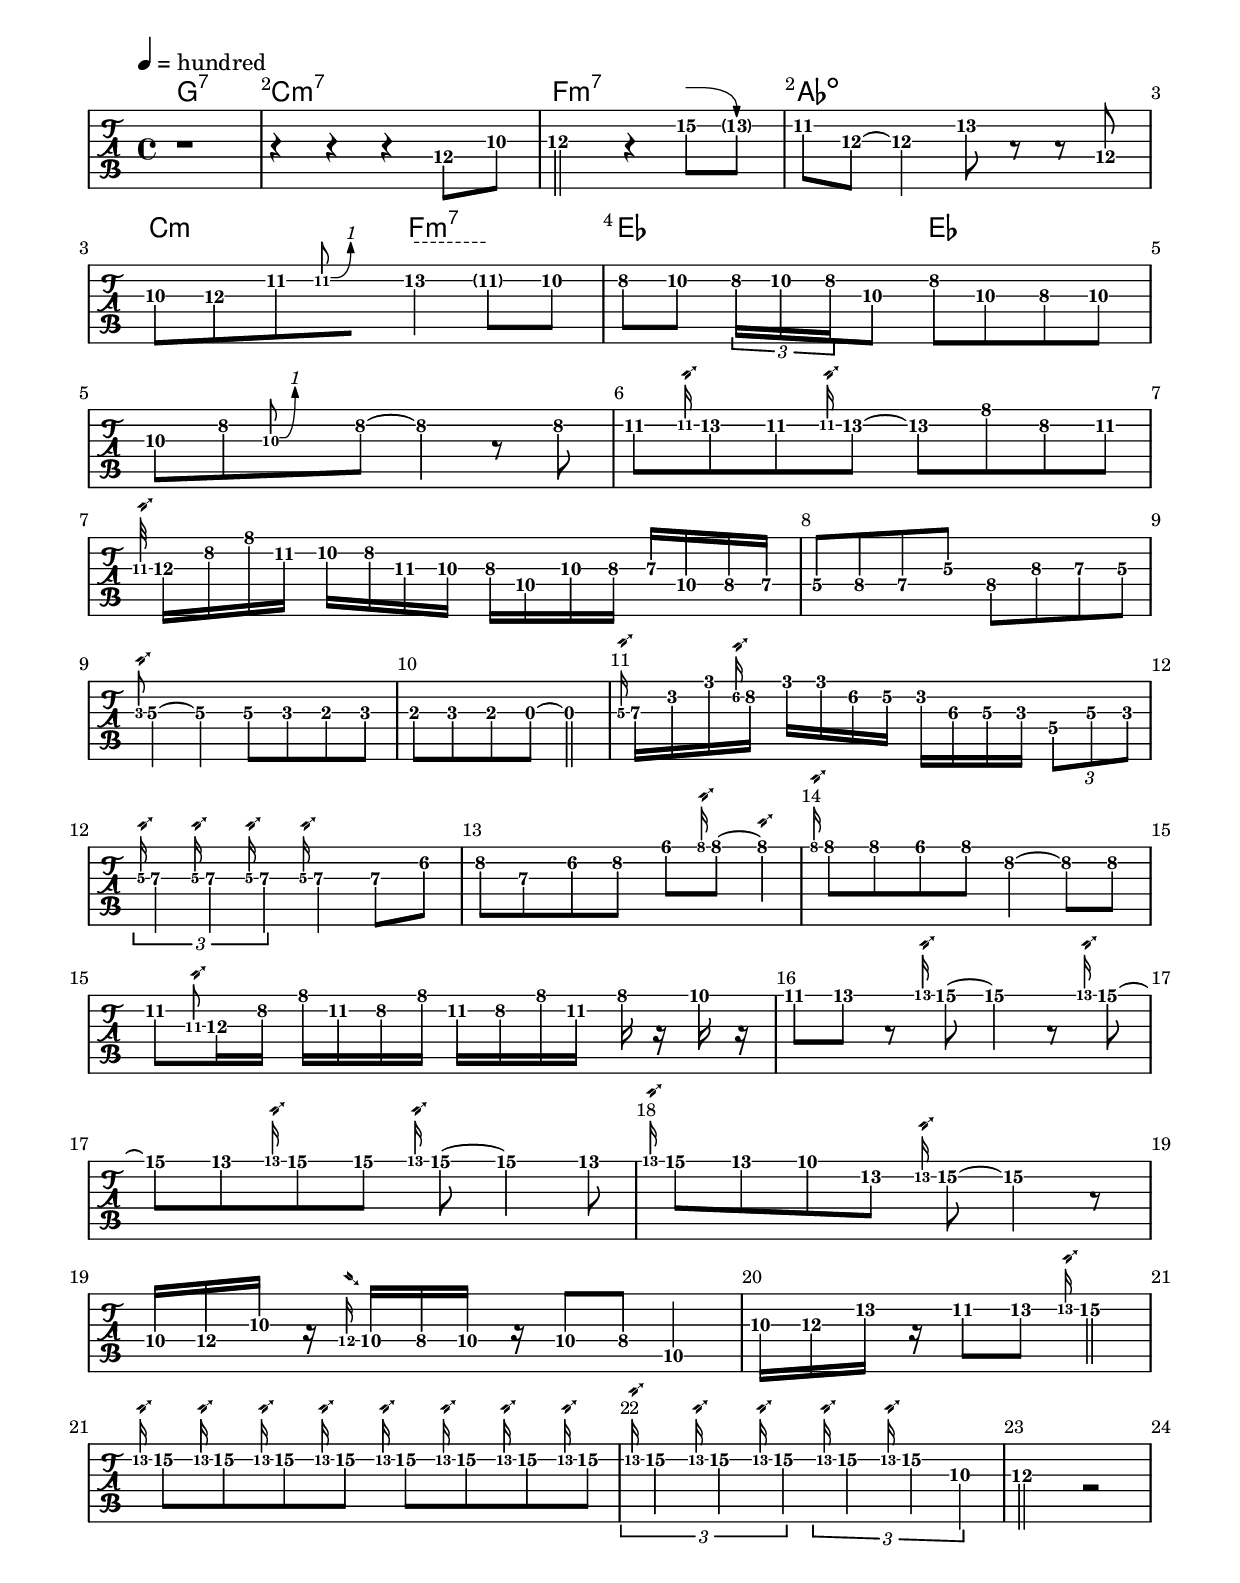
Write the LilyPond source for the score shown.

\version "2.23.1"
\include "macros.ly"
song_tempo = 100

% Bb
ma = {

}

mg = {
    <g,\6 d\5 g\4>8
    <g,\6 d\5 g\4>8
    <g,\6 d\5 g\4>8
    r8
    <g,\6 d\5 g\4>8
    <g,\6 d\5 g\4>8
    <g,\6 d\5 g\4>8
    r8
}
mc = {
    <c\5 g\4 c'\3>8
    <c\5 g\4 c'\3>8
    <c\5 g\4 c'\3>8
    r8

    <c\5 g\4 c'\3>8
    <c\5 g\4 c'\3>8
    <c\5 g\4 c'\3>8
    r8
}
mf = {
    <f,\6 c\5 f\4>8
    <f,\6 c\5 f\4>8
    <f,\6 c\5 f\4>8
    r8
    <f,\6 c\5 f\4>8
    <f,\6 c\5 f\4>8
    <f,\6 c\5 f\4>8
    r8
}

lignea = {
    \mg | \mg | \mc | \mg |
}

ligneb = {
    \mc | \mc | \mf | \mf |
}



rhythm = {
% une mesure pour la levée
r1 |
\mg
\lignea
\lignea
\lignea
\lignea
\ligneb
}


song_chords = \chordmode {
g1:7 | c1:m7 | f1:m7 | aes:dim |
c2:m f2:m7 | ees2 ees2 |


}


lead = {
  \absolute  {
    \override Score.SpacingSpanner.shortest-duration-space = #4.0


    % les numeros de mesure ici commencent

    %
    r1
    |
    % ( levée )
    r4 r4 r4 d'8\4 f'8\3
    |


    \set Score.currentBarNumber = 1
    % mes 1
    g'2\3 r4 d''8\2\^ c''8\2
    |

    % mes 2
    %\grace c'8\2 \preBendHold d'8\2 \bendHold \^ g'8~\3 \^ g'8\3 ais'8\2 r8 r4 d'8\4
        bes'8\2  g'8~\3 g'4\3 c''8\2 r8 r8 d'8\4
|

    % mes 3
%   f'8\3 g'8\3 bes'8\2 \mypull bes'16\2 c''8~\2 c''4\2 bes'8\2 a'8\2
    f'8\3 g'8\3 bes'8\2  \grace bes'8\2 \^ c''8\2 c''4\2 \bendHold \^ bes'8\2  a'8\2
    |

    % mes 4
    g'8\2 a'8\2 \times 2/3 { g'16\2 a'16\2 g'16\2 } f'8\3 g'8\2 f'8\3 dis'8\3 f'8\3
    |

    % mes 5
%   f'8\3 g'8\2 fis'8\3 g'8~\2 \mypull f'16\3 g'4\3 r8 g'8\2
    f'8\3 g'8\2 \grace f'8\3 \^ g'8\2 g'8~\2 g'4\2 r8 g'8\2
    |

    % mes 6
    bes'8\2 \mypull bes'16\2 c''8\2 bes'8\2 \mypull bes'16\2 c''8~\2 c''8\2 c''8\1 g'8\2 bes'8\2
    |

    % mes 7
    \mypull fis'32\3 g'16\3 g'16\2 c''16\1 bes'16\2
    a'16\2 g'16\2 ges'16\3  f'16\3
    ees'16\3 c'16\4 f'16\3 ees'16\3
    d'16\3 c'16\4 bes16\4 a16\4
    |

    % mes 8
    g8\4 bes8\4 a8\4 c'8\3 bes8\4 ees'8\3 d'8\3 c'8\3
    |

    % mes 9
    \mypull bes8\3 c'4~\3 c'4\3 c'8\3 bes8\3 a8\3 bes8\3

    % mes 10
    a8\3 bes8\3 a8\3 g8~\3 g2\3

    % mes 11
    \mypull c'16\3 d'16\3 d'16\2 g'16\1  \mypull f'16\2 g'16\2
    g'\1 g'\1 f'\2 e'\2
    d'\2 des'\3 c'\3 bes\3
    \times 2/3 { g8\4 c'8\3 bes8\3 }
    |

    % mes 12
    \times 2/3 { \mypull c'16\3 d'4\3 \mypull c'16\3 d'4\3 \mypull c'16\3 d'4\3 }
    \mypull c'16\3 d'4\3
    d'8\3 f'8\2
    |

    % mes 13
    g'8\2 d'8\3 f'8\2 g'8\2  bes'8\1 \mypull bis'16\1 c''8~ \mypulled  c''4
    |

    % mes 14
    \mypull c''16\1 c''8\1 c''8\1 bes'8\1 c''8\1
    g'4~\2 g'8\2 g'8\2
    |

    % mes 15
    bes'8\2 \mypull fis'8\3 g'16\3 g'16\2
    c''16\1 bes'16\2 g'16\2 c''16\1
    bes'16\2 g'16\2 c''16\1 bes'16\2
    c''16\1 r16 d''16\1 r16
    |

    % mes 16
    ees''8\1 f''8\1 r8
    \mypull f''16\1 g''8~\1 g''4\1 r8 \mypull f''16\1 g''8~\1
    |

    % mes 17
    g''8\1 f''8\1 \mypull f''16\1 g''8\1  g''8\1
    \mypull f''16\1 g''8~\1 g''4\1 f''8\1
    |

    % mes 18
    \mypull f''16\1 g''8\1 f''8\1 d''8\1 c''8\2
    \mypull c''16\2 d''8~\2 d''4\2 r8
    |

    % mes 19
    c'16\4 d'16\4 f'16\3 r16
    \myrelease d'16\4 c'16\4   bes16\4 bis16\4 r16
    c'8\4 bes8\4 g4\5
    |

    % mes 20
    f'16\3 g'16\3 c''16\2 r16
    bes'8\2 c''8\2
    \mypull c''16\2 d''2\2
    |

    % mes 21
    \mypull c''16\2 d''8\2
    \mypull c''16\2 d''8\2
    \mypull c''16\2 d''8\2
    \mypull c''16\2 d''8\2
    \mypull c''16\2 d''8\2
    \mypull c''16\2 d''8\2
    \mypull c''16\2 d''8\2
    \mypull c''16\2 d''8\2
    |

    % mes 22
    \times 2/3 {     \mypull c''16\2 d''4\2
                     \mypull c''16\2 d''4\2
                     \mypull c''16\2 d''4\2
    }
    \times 2/3 {     \mypull c''16\2 d''4\2
                     \mypull c''16\2 d''4\2
                     f'4\3
    }
    |

    % mes 23
    g'2\3 r2


    }

}

drumbar =  \drummode {  bd4 sn4  bd4 sn4 }

drumbars = {
\repeat unfold 30 { \drumbar | }
}


drumbarhh =  \drummode {
  hihat8
  hihat8
  hihat8
  hihat8
  hihat8
  hihat8
  hihat8
  hihat8
}

drumbarshh = {
  \repeat unfold 30 {  \drumbarhh }

}




\paper {
    #(include-special-characters)
    indent = 0\mm
    line-width = 180\mm
    oddHeaderMarkup = ""
    evenHeaderMarkup = ""
    oddFooterMarkup = ""
    evenFooterMarkup = ""

    #(add-text-replacements!
    '(
    ("100" . "hundred")
    ("dpi" . "dots per inch")
    ))

}


\score {
    <<
    \new ChordNames {
        \song_chords
        }

    \new TabStaff {
        \tempo 4 = \song_tempo
        \tabFullNotation
        \override Score.BarNumber.break-visibility = ##(#t #t #t)
        \lead
    }

    >>

    \layout {}
}

\score {
        \unfoldRepeats {
        <<
            \new DrumStaff
                \tempo 4 = \song_tempo
                <<
                    \new DrumVoice {  \drumbarshh }
                    \new DrumVoice {  \drumbars }
                >>

            \new Staff {
                  \rhythm
                  \set Staff.midiMinimumVolume = #0.2
                  \set Staff.midiMaximumVolume = #0.2
                  %\set Staff.midiInstrument = "electric guitar (clean)"
                  %\set Staff.midiInstrument = "bass"
                  %\set Staff.midiInstrument = "clarinet"
            }
            \new Staff {
                  \lead
                  \set Staff.midiMinimumVolume = #0.9
                  \set Staff.midiMaximumVolume = #0.9
                  \set Staff.midiInstrument = "electric guitar (clean)"
            }
            %\new Staff {
            %      \song_voice
            %      \set Staff.midiMinimumVolume = #0.9
            %      \set Staff.midiMaximumVolume = #0.9
            %      \set Staff.midiInstrument = "electric guitar (clean)"
            %}
        >>
        }
       \midi {
            \tempo 4 = \song_tempo
    }
    }
